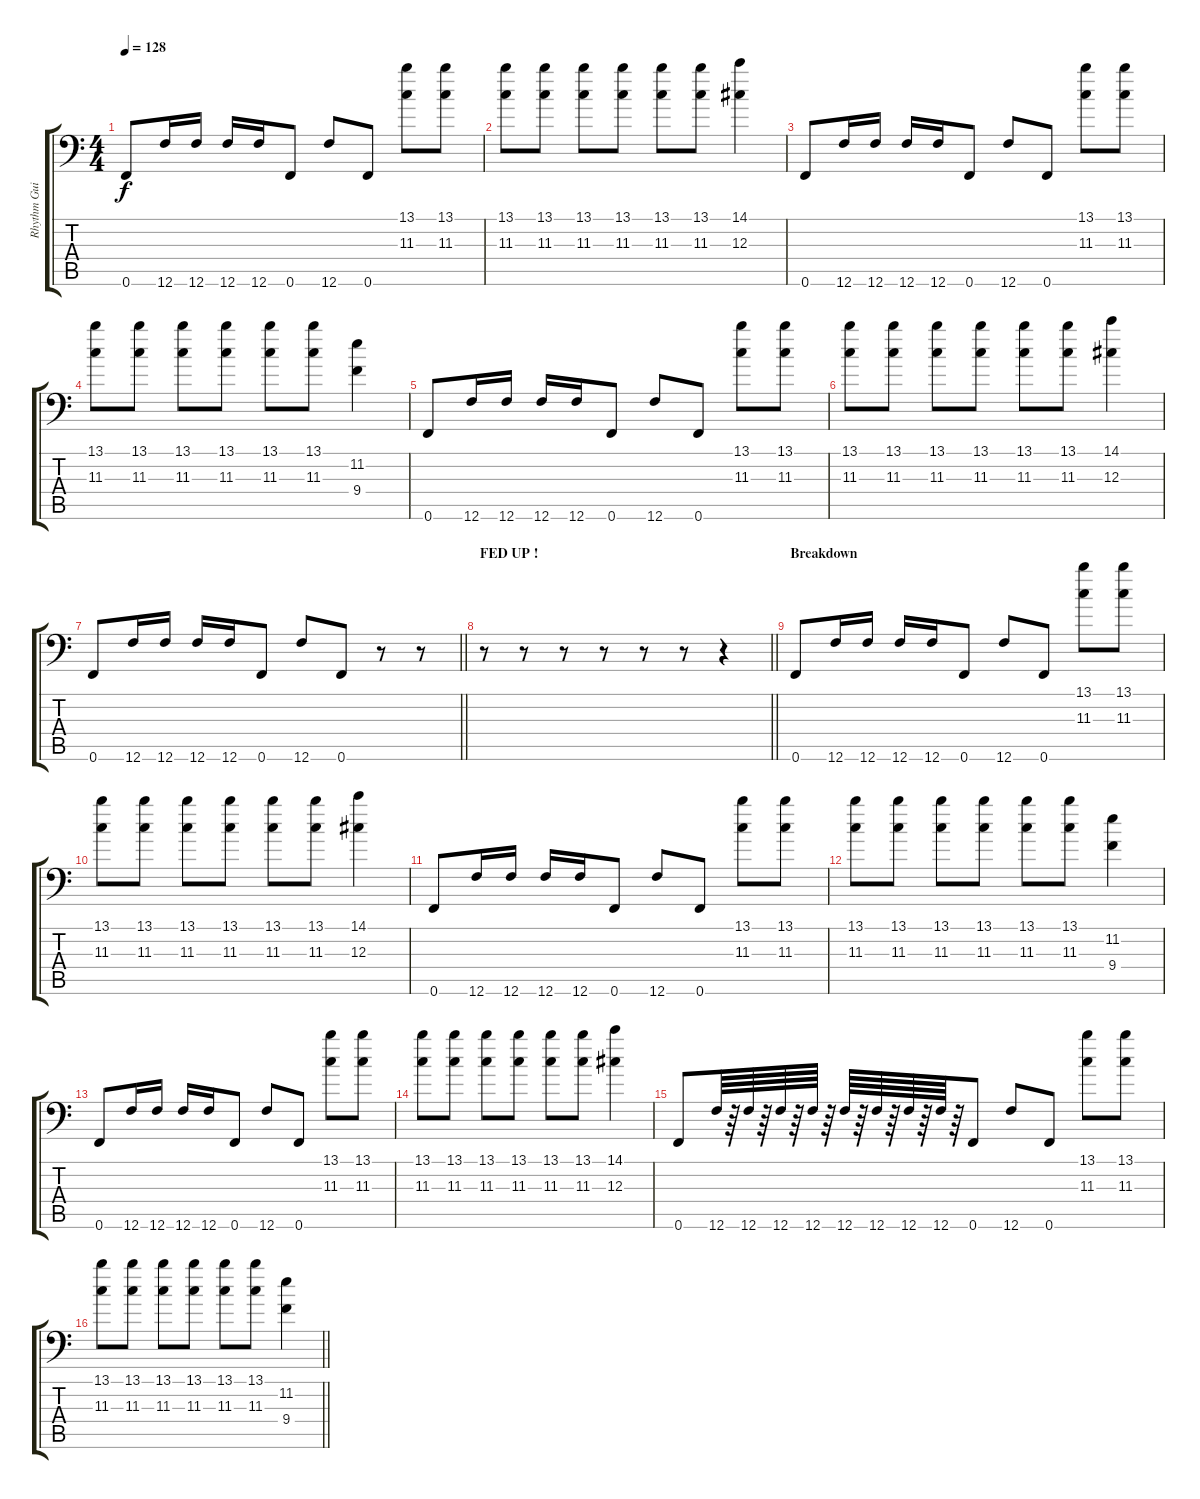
\track ("Rhythm Guitar" "Rhythm Gui") {instrument distortionguitar}
\staff {score tabs}
\tuning (Bb3 F3 Db3 Ab2 Eb2 F1) {hide}
\ts (4 4)
\tempo 128
\clef f4
\ks c
0.6.8{dy f} 12.6.16 12.6.16 12.6.16 12.6.16 0.6.8 12.6.8 0.6.8 (13.1 11.3).8 (13.1 11.3).8 |
(13.1 11.3).8 (13.1 11.3).8 (13.1 11.3).8 (13.1 11.3).8 (13.1 11.3).8 (13.1 11.3).8 (14.1 12.3).4 |
0.6.8 12.6.16 12.6.16 12.6.16 12.6.16 0.6.8 12.6.8 0.6.8 (13.1 11.3).8 (13.1 11.3).8 |
(13.1 11.3).8 (13.1 11.3).8 (13.1 11.3).8 (13.1 11.3).8 (13.1 11.3).8 (13.1 11.3).8 (11.2 9.4).4 |
0.6.8 12.6.16 12.6.16 12.6.16 12.6.16 0.6.8 12.6.8 0.6.8 (13.1 11.3).8 (13.1 11.3).8 |
(13.1 11.3).8 (13.1 11.3).8 (13.1 11.3).8 (13.1 11.3).8 (13.1 11.3).8 (13.1 11.3).8 (14.1 12.3).4 |
\barLineRight lightlight
0.6.8 12.6.16 12.6.16 12.6.16 12.6.16 0.6.8 12.6.8 0.6.8 r.8 r.8 |
\section ("" "FED UP !")
\barLineRight lightlight
r.8 r.8 r.8 r.8 r.8 r.8 r.4 |
\section ("" "Breakdown")
0.6.8 12.6.16 12.6.16 12.6.16 12.6.16 0.6.8 12.6.8 0.6.8 (13.1 11.3).8 (13.1 11.3).8 |
(13.1 11.3).8 (13.1 11.3).8 (13.1 11.3).8 (13.1 11.3).8 (13.1 11.3).8 (13.1 11.3).8 (14.1 12.3).4 |
0.6.8 12.6.16 12.6.16 12.6.16 12.6.16 0.6.8 12.6.8 0.6.8 (13.1 11.3).8 (13.1 11.3).8 |
(13.1 11.3).8 (13.1 11.3).8 (13.1 11.3).8 (13.1 11.3).8 (13.1 11.3).8 (13.1 11.3).8 (11.2 9.4).4 |
0.6.8 12.6.16 12.6.16 12.6.16 12.6.16 0.6.8 12.6.8 0.6.8 (13.1 11.3).8 (13.1 11.3).8 |
(13.1 11.3).8 (13.1 11.3).8 (13.1 11.3).8 (13.1 11.3).8 (13.1 11.3).8 (13.1 11.3).8 (14.1 12.3).4 |
0.6.8 12.6.64 r.64 12.6.64 r.64 12.6.64 r.64 12.6.64 r.64 12.6.64 r.64 12.6.64 r.64 12.6.64 r.64 12.6.64 r.64 0.6.8 12.6.8 0.6.8 (13.1 11.3).8 (13.1 11.3).8 |
\barLineRight lightlight
(13.1 11.3).8 (13.1 11.3).8 (13.1 11.3).8 (13.1 11.3).8 (13.1 11.3).8 (13.1 11.3).8 (11.2 9.4).4
